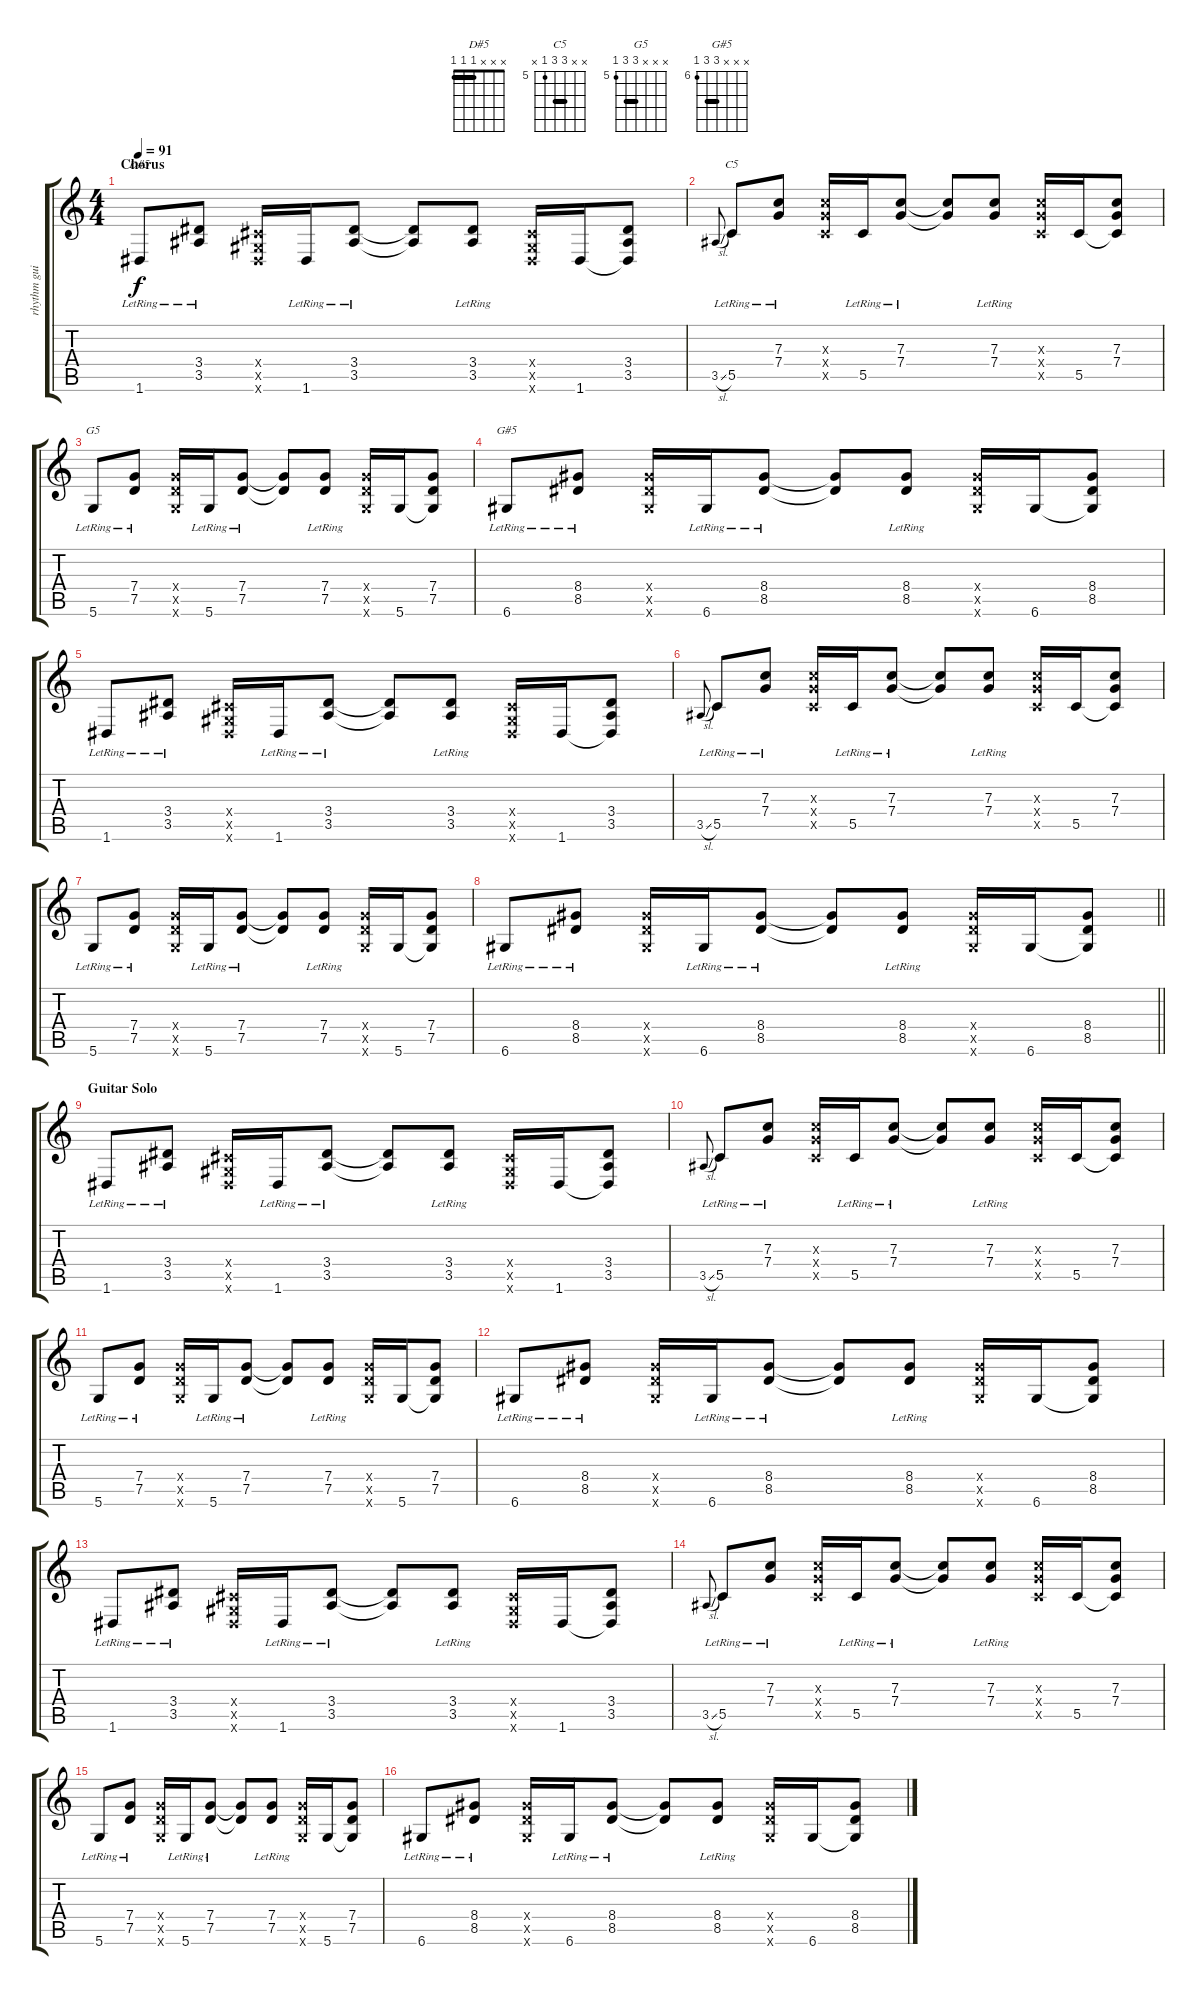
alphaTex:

\track ("rhythm guitar" "rhythm gui") {instrument acousticguitarsteel}
\staff {score tabs}
\tuning (D4 A3 F3 C3 G2 D2) {hide}
\chord ("D#5" x x x 1 1 1) {barre 1}
\chord ("C5" x x 7 7 5 x) {firstfret 5 barre 7}
\chord ("G5" x x x 7 7 5) {firstfret 5 barre 7}
\chord ("G#5" x x x 8 8 6) {firstfret 6 barre 8}
\ts (4 4)
\section ("" "Chorus")
\tempo 91
\clef g2
\ks c
1.6{lr}.8{ch "D#5" dy f} (3.4{lr} 3.5{lr}).8 (1.4{x} 1.5{x} 1.6{x}).16 1.6{lr}.16 (3.4{lr} 3.5{lr}).8 (3.4{t} 3.5{t}).8 (3.4{lr} 3.5{lr}).8 (1.4{x} 1.5{x} 1.6{x}).16 1.6.16 (3.4 3.5 1.6{t}).8 |
3.5{sl}.8{gr onbeat} 5.5{lr}.8{ch "C5"} (7.3 7.4{lr}).8 (7.3{x} 7.4{x} 5.5{x}).16 5.5{lr}.16 (7.3{lr} 7.4).8 (7.3{t} 7.4{t}).8 (7.3{lr} 7.4).8 (7.3{x} 7.4{x} 5.5{x}).16 5.5.16 (7.3 7.4 5.5{t}).8 |
5.6{lr}.8{ch "G5"} (7.4{lr} 7.5{lr}).8 (7.4{x} 7.5{x} 5.6{x}).16 5.6{lr}.16 (7.4{lr} 7.5{lr}).8 (7.4{t} 7.5{t}).8 (7.4{lr} 7.5{lr}).8 (7.4{x} 7.5{x} 5.6{x}).16 5.6.16 (7.4 7.5 5.6{t}).8 |
6.6{lr}.8{ch "G#5"} (8.4{lr} 8.5{lr}).8 (8.4{x} 8.5{x} 6.6{x}).16 6.6{lr}.16 (8.4{lr} 8.5{lr}).8 (8.4{t} 8.5{t}).8 (8.4{lr} 8.5{lr}).8 (8.4{x} 8.5{x} 6.6{x}).16 6.6.16 (8.4 8.5 6.6{t}).8 |
1.6{lr}.8 (3.4{lr} 3.5{lr}).8 (1.4{x} 1.5{x} 1.6{x}).16 1.6{lr}.16 (3.4{lr} 3.5{lr}).8 (3.4{t} 3.5{t}).8 (3.4{lr} 3.5{lr}).8 (1.4{x} 1.5{x} 1.6{x}).16 1.6.16 (3.4 3.5 1.6{t}).8 |
3.5{sl}.8{gr onbeat} 5.5{lr}.8 (7.3 7.4{lr}).8 (7.3{x} 7.4{x} 5.5{x}).16 5.5{lr}.16 (7.3{lr} 7.4).8 (7.3{t} 7.4{t}).8 (7.3{lr} 7.4).8 (7.3{x} 7.4{x} 5.5{x}).16 5.5.16 (7.3 7.4 5.5{t}).8 |
5.6{lr}.8 (7.4{lr} 7.5{lr}).8 (7.4{x} 7.5{x} 5.6{x}).16 5.6{lr}.16 (7.4{lr} 7.5{lr}).8 (7.4{t} 7.5{t}).8 (7.4{lr} 7.5{lr}).8 (7.4{x} 7.5{x} 5.6{x}).16 5.6.16 (7.4 7.5 5.6{t}).8 |
\barLineRight lightlight
6.6{lr}.8 (8.4{lr} 8.5{lr}).8 (8.4{x} 8.5{x} 6.6{x}).16 6.6{lr}.16 (8.4{lr} 8.5{lr}).8 (8.4{t} 8.5{t}).8 (8.4{lr} 8.5{lr}).8 (8.4{x} 8.5{x} 6.6{x}).16 6.6.16 (8.4 8.5 6.6{t}).8 |
\section ("" "Guitar Solo")
1.6{lr}.8 (3.4{lr} 3.5{lr}).8 (1.4{x} 1.5{x} 1.6{x}).16 1.6{lr}.16 (3.4{lr} 3.5{lr}).8 (3.4{t} 3.5{t}).8 (3.4{lr} 3.5{lr}).8 (1.4{x} 1.5{x} 1.6{x}).16 1.6.16 (3.4 3.5 1.6{t}).8 |
3.5{sl}.8{gr onbeat} 5.5{lr}.8 (7.3 7.4{lr}).8 (7.3{x} 7.4{x} 5.5{x}).16 5.5{lr}.16 (7.3{lr} 7.4).8 (7.3{t} 7.4{t}).8 (7.3{lr} 7.4).8 (7.3{x} 7.4{x} 5.5{x}).16 5.5.16 (7.3 7.4 5.5{t}).8 |
5.6{lr}.8 (7.4{lr} 7.5{lr}).8 (7.4{x} 7.5{x} 5.6{x}).16 5.6{lr}.16 (7.4{lr} 7.5{lr}).8 (7.4{t} 7.5{t}).8 (7.4{lr} 7.5{lr}).8 (7.4{x} 7.5{x} 5.6{x}).16 5.6.16 (7.4 7.5 5.6{t}).8 |
6.6{lr}.8 (8.4{lr} 8.5{lr}).8 (8.4{x} 8.5{x} 6.6{x}).16 6.6{lr}.16 (8.4{lr} 8.5{lr}).8 (8.4{t} 8.5{t}).8 (8.4{lr} 8.5{lr}).8 (8.4{x} 8.5{x} 6.6{x}).16 6.6.16 (8.4 8.5 6.6{t}).8 |
1.6{lr}.8 (3.4{lr} 3.5{lr}).8 (1.4{x} 1.5{x} 1.6{x}).16 1.6{lr}.16 (3.4{lr} 3.5{lr}).8 (3.4{t} 3.5{t}).8 (3.4{lr} 3.5{lr}).8 (1.4{x} 1.5{x} 1.6{x}).16 1.6.16 (3.4 3.5 1.6{t}).8 |
3.5{sl}.8{gr onbeat} 5.5{lr}.8 (7.3 7.4{lr}).8 (7.3{x} 7.4{x} 5.5{x}).16 5.5{lr}.16 (7.3{lr} 7.4).8 (7.3{t} 7.4{t}).8 (7.3{lr} 7.4).8 (7.3{x} 7.4{x} 5.5{x}).16 5.5.16 (7.3 7.4 5.5{t}).8 |
5.6{lr}.8 (7.4{lr} 7.5{lr}).8 (7.4{x} 7.5{x} 5.6{x}).16 5.6{lr}.16 (7.4{lr} 7.5{lr}).8 (7.4{t} 7.5{t}).8 (7.4{lr} 7.5{lr}).8 (7.4{x} 7.5{x} 5.6{x}).16 5.6.16 (7.4 7.5 5.6{t}).8 |
6.6{lr}.8 (8.4{lr} 8.5{lr}).8 (8.4{x} 8.5{x} 6.6{x}).16 6.6{lr}.16 (8.4{lr} 8.5{lr}).8 (8.4{t} 8.5{t}).8 (8.4{lr} 8.5{lr}).8 (8.4{x} 8.5{x} 6.6{x}).16 6.6.16 (8.4 8.5 6.6{t}).8
